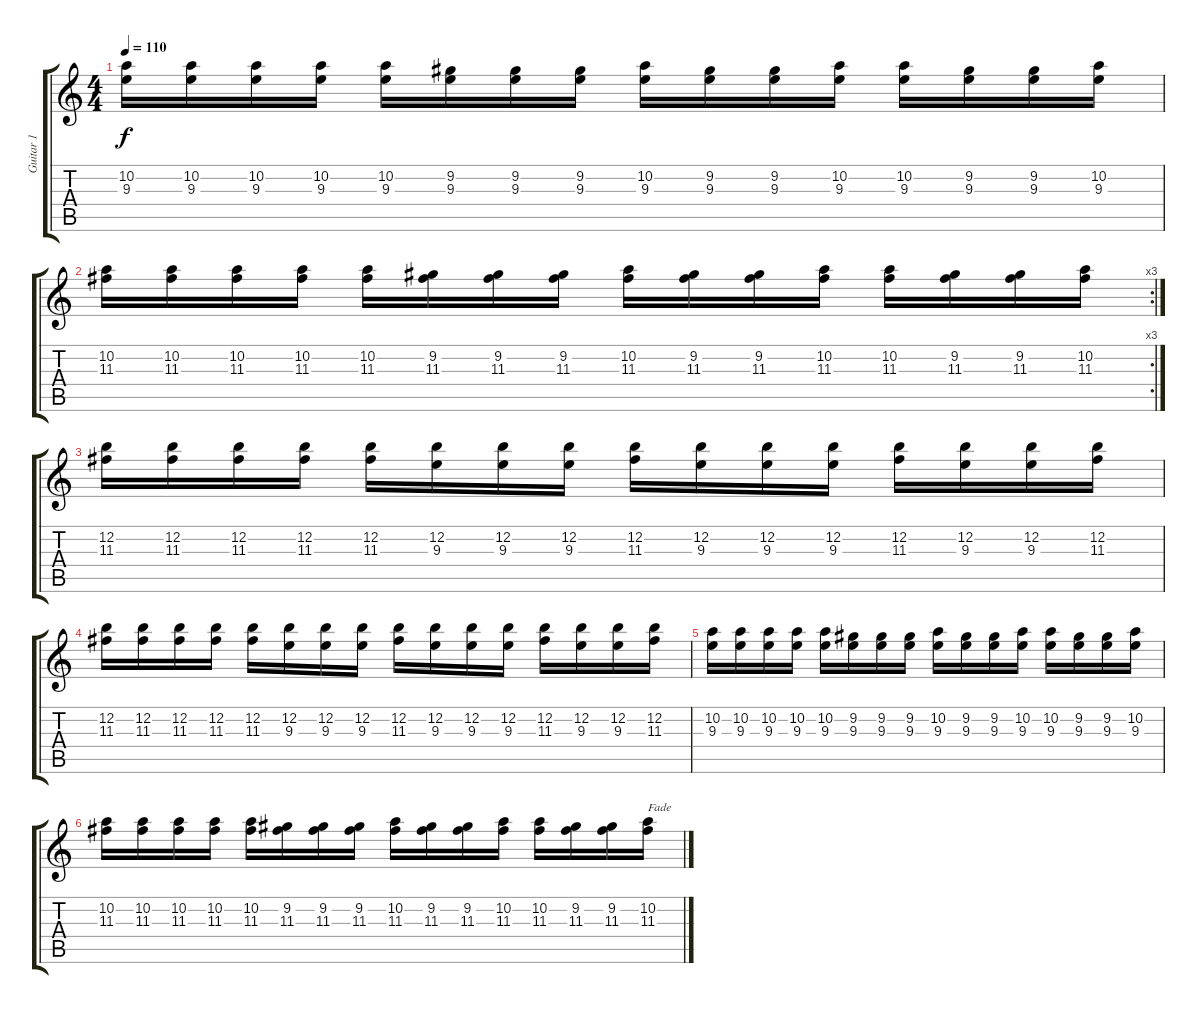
\track ("Guitar 1" "Guitar 1") {instrument electricguitarclean}
\staff {score tabs}
\tuning (E4 B3 G3 D3 A2 E2) {hide}
\ts (4 4)
\tempo 110
\clef g2
\ks c
(10.2 9.3).16{dy f} (10.2 9.3).16 (10.2 9.3).16 (10.2 9.3).16 (10.2 9.3).16 (9.2 9.3).16 (9.2 9.3).16 (9.2 9.3).16 (10.2 9.3).16 (9.2 9.3).16 (9.2 9.3).16 (10.2 9.3).16 (10.2 9.3).16 (9.2 9.3).16 (9.2 9.3).16 (10.2 9.3).16 |
\rc 3
(10.2 11.3).16 (10.2 11.3).16 (10.2 11.3).16 (10.2 11.3).16 (10.2 11.3).16 (9.2 11.3).16 (9.2 11.3).16 (9.2 11.3).16 (10.2 11.3).16 (9.2 11.3).16 (9.2 11.3).16 (10.2 11.3).16 (10.2 11.3).16 (9.2 11.3).16 (9.2 11.3).16 (10.2 11.3).16 |
(12.2 11.3).16 (12.2 11.3).16 (12.2 11.3).16 (12.2 11.3).16 (12.2 11.3).16 (12.2 9.3).16 (12.2 9.3).16 (12.2 9.3).16 (12.2 11.3).16 (12.2 9.3).16 (12.2 9.3).16 (12.2 9.3).16 (12.2 11.3).16 (12.2 9.3).16 (12.2 9.3).16 (12.2 11.3).16 |
(12.2 11.3).16{volume 0} (12.2 11.3).16 (12.2 11.3).16 (12.2 11.3).16 (12.2 11.3).16 (12.2 9.3).16 (12.2 9.3).16 (12.2 9.3).16 (12.2 11.3).16 (12.2 9.3).16 (12.2 9.3).16 (12.2 9.3).16 (12.2 11.3).16 (12.2 9.3).16 (12.2 9.3).16 (12.2 11.3).16 |
(10.2 9.3).16 (10.2 9.3).16 (10.2 9.3).16 (10.2 9.3).16 (10.2 9.3).16 (9.2 9.3).16 (9.2 9.3).16 (9.2 9.3).16 (10.2 9.3).16 (9.2 9.3).16 (9.2 9.3).16 (10.2 9.3).16 (10.2 9.3).16 (9.2 9.3).16 (9.2 9.3).16 (10.2 9.3).16 |
(10.2 11.3).16 (10.2 11.3).16 (10.2 11.3).16 (10.2 11.3).16 (10.2 11.3).16 (9.2 11.3).16 (9.2 11.3).16 (9.2 11.3).16 (10.2 11.3).16 (9.2 11.3).16 (9.2 11.3).16 (10.2 11.3).16 (10.2 11.3).16 (9.2 11.3).16 (9.2 11.3).16 (10.2 11.3).16{txt "Fade"}
